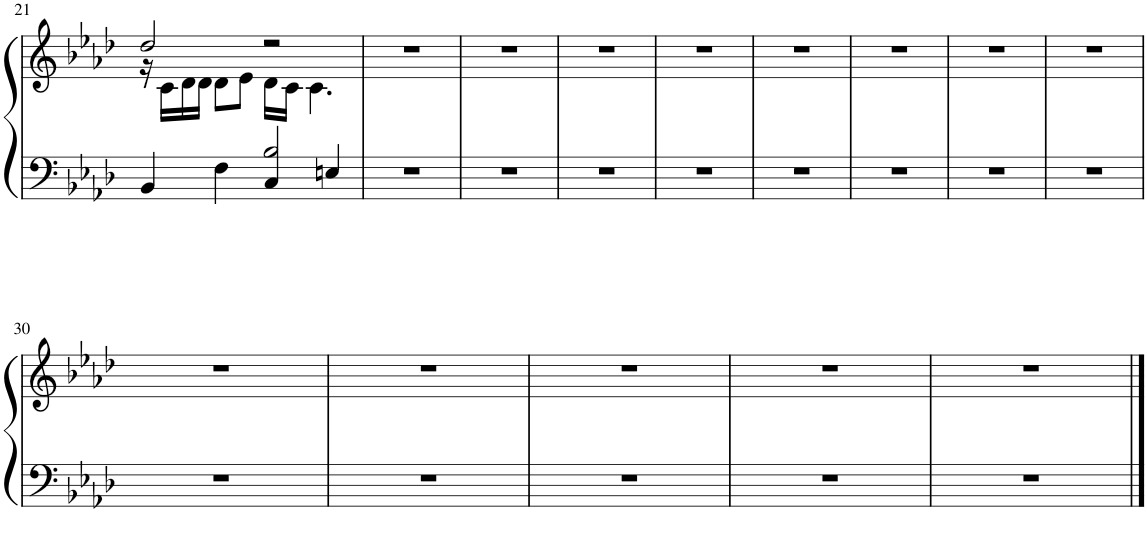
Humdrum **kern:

**kern	**kern
*part1	*part1
*staff2	*staff1
*I"Piano	*
*I'Pno.	*
!!LO:PB:g=z
*clefF4	*clefG2
*k[b-e-a-d-]	*k[b-e-a-d-]
*M4/4	*M4/4
=21	=21
*^	*^
4BB-/	2ryy	2dd-/	16r
.	.	.	16c\LL
.	.	.	16d-\
.	.	.	16d-\JJ
4F\	.	.	8d-\L
.	.	.	8e-\J
4C/	2B-/	2r	16d-\LL
.	.	.	16c\JJ
.	.	.	4.c\
4En/	.	.	.
*v	*v	*	*
*	*v	*v
=22	=22
1r	1r
=23	=23
1r	1r
=24	=24
1r	1r
=25	=25
1r	1r
=26	=26
1r	1r
=27	=27
1r	1r
=28	=28
1r	1r
=29	=29
1r	1r
!!LO:LB:g=z
=30	=30
1r	1r
=31	=31
1r	1r
=32	=32
1r	1r
=33	=33
1r	1r
=34	=34
1r	1r
==	==
*-	*-
